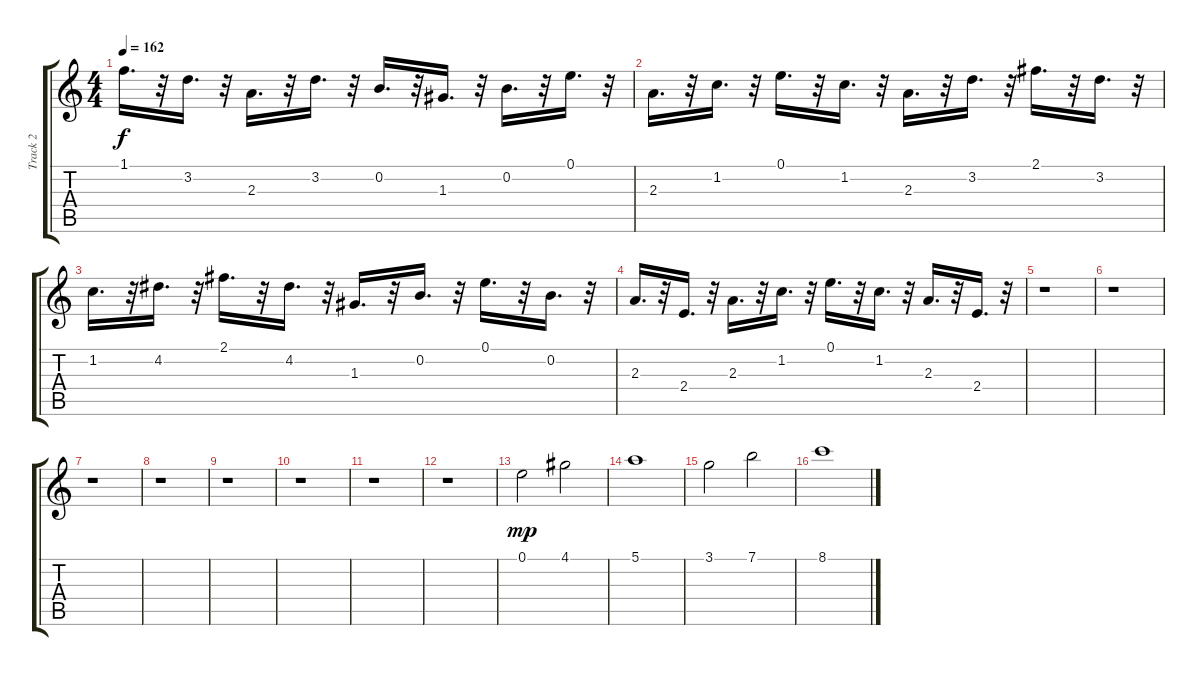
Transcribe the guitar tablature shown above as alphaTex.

\track ("Track 2" "Track 2") {instrument distortionguitar}
\staff {score tabs}
\tuning (E4 B3 G3 D3 A2 E2) {hide}
\ts (4 4)
\tempo 162
\clef g2
\ks c
1.1.16{d dy f} r.32 3.2.16{d} r.32 2.3.16{d} r.32 3.2.16{d} r.32 0.2.16{d} r.32 1.3.16{d} r.32 0.2.16{d} r.32 0.1.16{d} r.32 |
2.3.16{d} r.32 1.2.16{d} r.32 0.1.16{d} r.32 1.2.16{d} r.32 2.3.16{d} r.32 3.2.16{d} r.32 2.1.16{d} r.32 3.2.16{d} r.32 |
1.2.16{d} r.32 4.2.16{d} r.32 2.1.16{d} r.32 4.2.16{d} r.32 1.3.16{d} r.32 0.2.16{d} r.32 0.1.16{d} r.32 0.2.16{d} r.32 |
2.3.16{d} r.32 2.4.16{d} r.32 2.3.16{d} r.32 1.2.16{d} r.32 0.1.16{d} r.32 1.2.16{d} r.32 2.3.16{d} r.32 2.4.16{d} r.32 |
r.1 |
r.1 |
r.1 |
r.1 |
r.1 |
r.1 |
r.1 |
r.1 |
0.1.2{dy mp} 4.1.2 |
5.1.1 |
3.1.2 7.1.2 |
8.1.1
